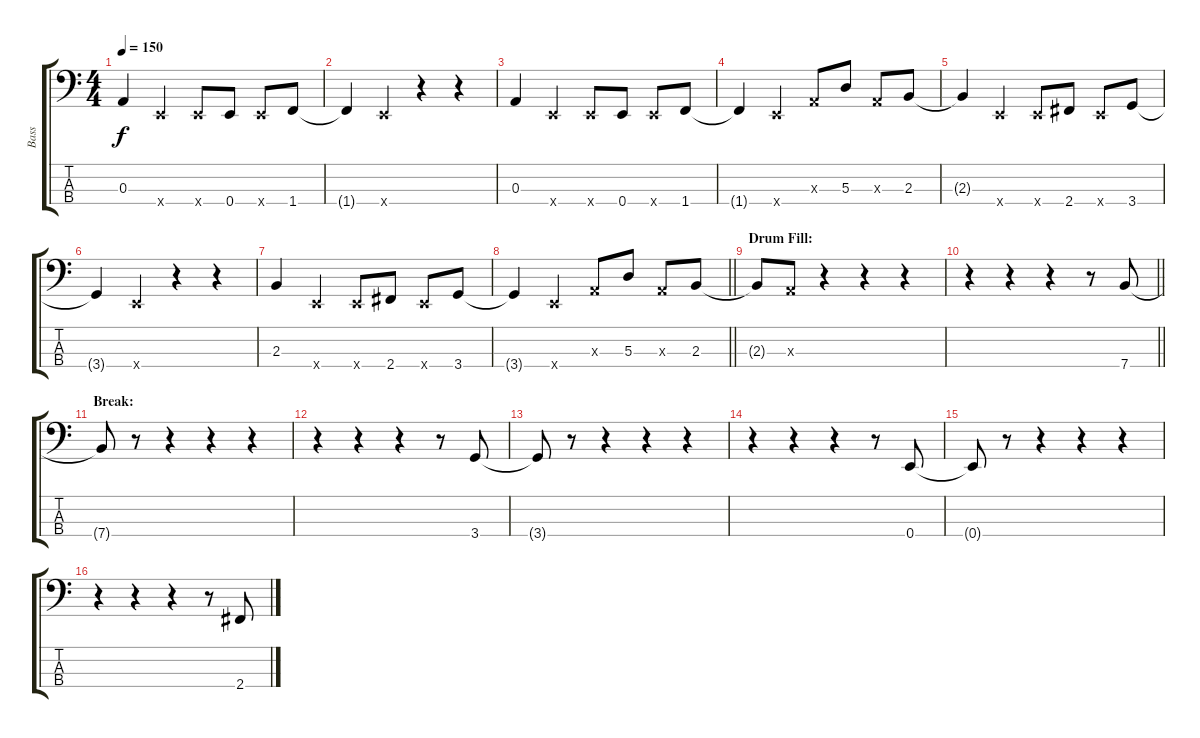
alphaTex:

\track ("Bass" "Bass") {instrument electricbasspick}
\staff {score tabs}
\tuning (G2 D2 A1 E1) {hide}
\ts (4 4)
\tempo 150
\clef f4
\ks c
0.3{t}.4{dy f} 0.4{x}.4 0.4{x}.8 0.4.8 0.4{x}.8 1.4.8 |
1.4{t}.4 0.4{x}.4 r.4 r.4 |
0.3.4 0.4{x}.4 0.4{x}.8 0.4.8 0.4{x}.8 1.4.8 |
1.4{t}.4 0.4{x}.4 0.3{x}.8 5.3.8 0.3{x}.8 2.3.8 |
2.3{t}.4 0.4{x}.4 0.4{x}.8 2.4.8 0.4{x}.8 3.4.8 |
3.4{t}.4 0.4{x}.4 r.4 r.4 |
2.3.4 0.4{x}.4 0.4{x}.8 2.4.8 0.4{x}.8 3.4.8 |
\barLineRight lightlight
3.4{t}.4 0.4{x}.4 0.3{x}.8 5.3.8 0.3{x}.8 2.3.8 |
\section ("" "Drum Fill:")
2.3{t}.8 0.3{x}.8 r.4 r.4 r.4 |
\barLineRight lightlight
r.4 r.4 r.4 r.8 7.4.8 |
\section ("" "Break:")
7.4{t}.8 r.8 r.4 r.4 r.4 |
r.4 r.4 r.4 r.8 3.4.8 |
3.4{t}.8 r.8 r.4 r.4 r.4 |
r.4 r.4 r.4 r.8 0.4.8 |
0.4{t}.8 r.8 r.4 r.4 r.4 |
r.4 r.4 r.4 r.8 2.4.8
